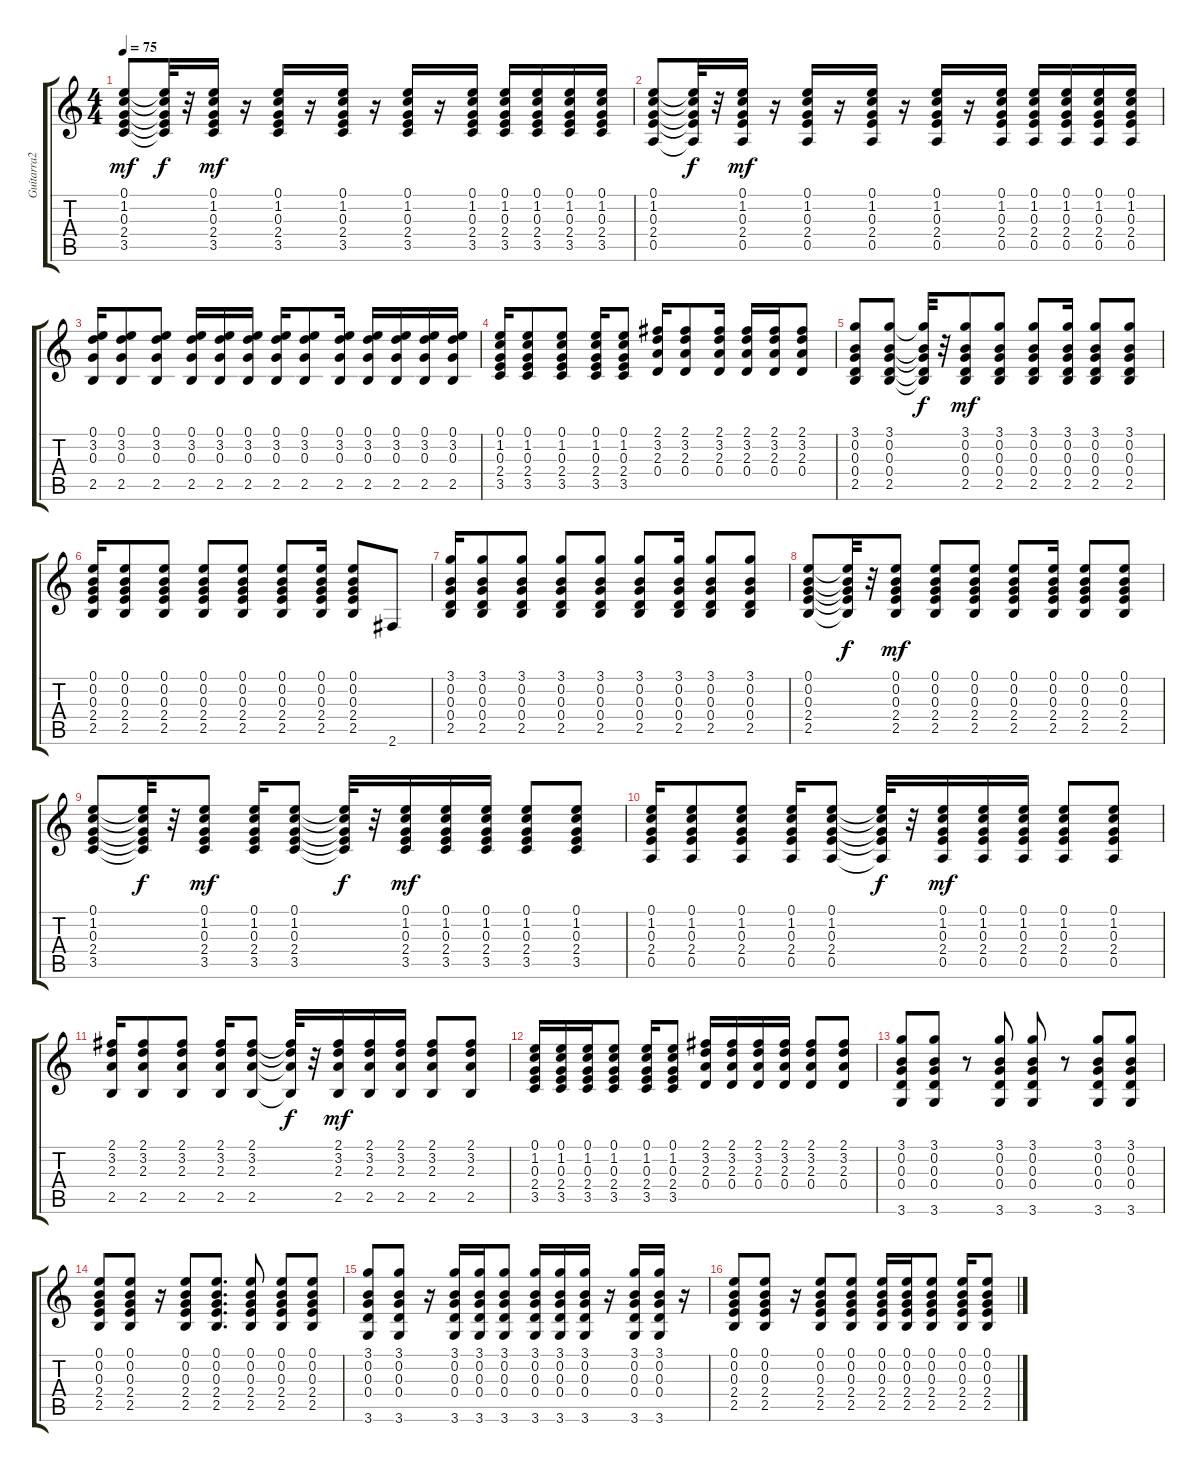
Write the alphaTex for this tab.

\track ("Guitarra2" "Guitarra2") {instrument acousticguitarnylon}
\staff {score tabs}
\tuning (E4 B3 G3 D3 A2 E2) {hide}
\ts (4 4)
\tempo 75
\clef g2
\ks c
(0.1 1.2 0.3 2.4 3.5).8{dy mf} (0.1{t} 1.2{t} 0.3{t} 2.4{t} 3.5{t}).32{dy f} r.32 (0.1 1.2 0.3 2.4 3.5).16{dy mf} r.16 (0.1 1.2 0.3 2.4 3.5).16 r.16 (0.1 1.2 0.3 2.4 3.5).16 r.16 (0.1 1.2 0.3 2.4 3.5).16 r.16 (0.1 1.2 0.3 2.4 3.5).16 (0.1 1.2 0.3 2.4 3.5).16 (0.1 1.2 0.3 2.4 3.5).16 (0.1 1.2 0.3 2.4 3.5).16 (0.1 1.2 0.3 2.4 3.5).16 |
(0.1 1.2 0.3 2.4 0.5).8 (0.1{t} 1.2{t} 0.3{t} 2.4{t} 0.5{t}).32{dy f} r.32 (0.1 1.2 0.3 2.4 0.5).16{dy mf} r.16 (0.1 1.2 0.3 2.4 0.5).16 r.16 (0.1 1.2 0.3 2.4 0.5).16 r.16 (0.1 1.2 0.3 2.4 0.5).16 r.16 (0.1 1.2 0.3 2.4 0.5).16 (0.1 1.2 0.3 2.4 0.5).16 (0.1 1.2 0.3 2.4 0.5).16 (0.1 1.2 0.3 2.4 0.5).16 (0.1 1.2 0.3 2.4 0.5).16 |
(0.1 3.2 0.3 2.5).16 (0.1 3.2 0.3 2.5).8 (0.1 3.2 0.3 2.5).8 (0.1 3.2 0.3 2.5).16 (0.1 3.2 0.3 2.5).16 (0.1 3.2 0.3 2.5).16 (0.1 3.2 0.3 2.5).16 (0.1 3.2 0.3 2.5).8 (0.1 3.2 0.3 2.5).16 (0.1 3.2 0.3 2.5).16 (0.1 3.2 0.3 2.5).16 (0.1 3.2 0.3 2.5).16 (0.1 3.2 0.3 2.5).16 |
(0.1 1.2 0.3 2.4 3.5).16 (0.1 1.2 0.3 2.4 3.5).8 (0.1 1.2 0.3 2.4 3.5).8 (0.1 1.2 0.3 2.4 3.5).16 (0.1 1.2 0.3 2.4 3.5).8 (2.1 3.2 2.3 0.4).16 (2.1 3.2 2.3 0.4).8 (2.1 3.2 2.3 0.4).16 (2.1 3.2 2.3 0.4).16 (2.1 3.2 2.3 0.4).16 (2.1 3.2 2.3 0.4).8 |
(3.1 0.2 0.3 0.4 2.5).8 (3.1 0.2 0.3 0.4 2.5).8 (3.1{t} 0.2{t} 0.3{t} 0.4{t} 2.5{t}).32{dy f} r.32 (3.1 0.2 0.3 0.4 2.5).8{dy mf} (3.1 0.2 0.3 0.4 2.5).8 (3.1 0.2 0.3 0.4 2.5).8 (3.1 0.2 0.3 0.4 2.5).16 (3.1 0.2 0.3 0.4 2.5).8 (3.1 0.2 0.3 0.4 2.5).8 |
(0.1 0.2 0.3 2.4 2.5).16 (0.1 0.2 0.3 2.4 2.5).8 (0.1 0.2 0.3 2.4 2.5).8 (0.1 0.2 0.3 2.4 2.5).8 (0.1 0.2 0.3 2.4 2.5).8 (0.1 0.2 0.3 2.4 2.5).8 (0.1 0.2 0.3 2.4 2.5).16 (0.1 0.2 0.3 2.4 2.5).8 2.6.8 |
(3.1 0.2 0.3 0.4 2.5).16 (3.1 0.2 0.3 0.4 2.5).8 (3.1 0.2 0.3 0.4 2.5).8 (3.1 0.2 0.3 0.4 2.5).8 (3.1 0.2 0.3 0.4 2.5).8 (3.1 0.2 0.3 0.4 2.5).8 (3.1 0.2 0.3 0.4 2.5).16 (3.1 0.2 0.3 0.4 2.5).8 (3.1 0.2 0.3 0.4 2.5).8 |
(0.1 0.2 0.3 2.4 2.5).8 (0.1{t} 0.2{t} 0.3{t} 2.4{t} 2.5{t}).32{dy f} r.32 (0.1 0.2 0.3 2.4 2.5).8{dy mf} (0.1 0.2 0.3 2.4 2.5).8 (0.1 0.2 0.3 2.4 2.5).8 (0.1 0.2 0.3 2.4 2.5).8 (0.1 0.2 0.3 2.4 2.5).16 (0.1 0.2 0.3 2.4 2.5).8 (0.1 0.2 0.3 2.4 2.5).8 |
(0.1 1.2 0.3 2.4 3.5).8 (0.1{t} 1.2{t} 0.3{t} 2.4{t} 3.5{t}).32{dy f} r.32 (0.1 1.2 0.3 2.4 3.5).8{dy mf} (0.1 1.2 0.3 2.4 3.5).16 (0.1 1.2 0.3 2.4 3.5).8 (0.1{t} 1.2{t} 0.3{t} 2.4{t} 3.5{t}).32{dy f} r.32 (0.1 1.2 0.3 2.4 3.5).16{dy mf} (0.1 1.2 0.3 2.4 3.5).16 (0.1 1.2 0.3 2.4 3.5).16 (0.1 1.2 0.3 2.4 3.5).8 (0.1 1.2 0.3 2.4 3.5).8 |
(0.1 1.2 0.3 2.4 0.5).16 (0.1 1.2 0.3 2.4 0.5).8 (0.1 1.2 0.3 2.4 0.5).8 (0.1 1.2 0.3 2.4 0.5).16 (0.1 1.2 0.3 2.4 0.5).8 (0.1{t} 1.2{t} 0.3{t} 2.4{t} 0.5{t}).32{dy f} r.32 (0.1 1.2 0.3 2.4 0.5).16{dy mf} (0.1 1.2 0.3 2.4 0.5).16 (0.1 1.2 0.3 2.4 0.5).16 (0.1 1.2 0.3 2.4 0.5).8 (0.1 1.2 0.3 2.4 0.5).8 |
(2.1 3.2 2.3 2.5).16 (2.1 3.2 2.3 2.5).8 (2.1 3.2 2.3 2.5).8 (2.1 3.2 2.3 2.5).16 (2.1 3.2 2.3 2.5).8 (2.1{t} 3.2{t} 2.3{t} 2.5{t}).32{dy f} r.32 (2.1 3.2 2.3 2.5).16{dy mf} (2.1 3.2 2.3 2.5).16 (2.1 3.2 2.3 2.5).16 (2.1 3.2 2.3 2.5).8 (2.1 3.2 2.3 2.5).8 |
(0.1 1.2 0.3 2.4 3.5).16 (0.1 1.2 0.3 2.4 3.5).16 (0.1 1.2 0.3 2.4 3.5).16 (0.1 1.2 0.3 2.4 3.5).8 (0.1 1.2 0.3 2.4 3.5).16 (0.1 1.2 0.3 2.4 3.5).8 (2.1 3.2 2.3 0.4).16 (2.1 3.2 2.3 0.4).16 (2.1 3.2 2.3 0.4).16 (2.1 3.2 2.3 0.4).16 (2.1 3.2 2.3 0.4).8 (2.1 3.2 2.3 0.4).8 |
(3.1 0.2 0.3 0.4 3.6).8 (3.1 0.2 0.3 0.4 3.6).8 r.8 (3.1 0.2 0.3 0.4 3.6).8 (3.1 0.2 0.3 0.4 3.6).8 r.8 (3.1 0.2 0.3 0.4 3.6).8 (3.1 0.2 0.3 0.4 3.6).8 |
(0.1 0.2 0.3 2.4 2.5).8 (0.1 0.2 0.3 2.4 2.5).8 r.16 (0.1 0.2 0.3 2.4 2.5).8 (0.1 0.2 0.3 2.4 2.5).8{d} (0.1 0.2 0.3 2.4 2.5).8 (0.1 0.2 0.3 2.4 2.5).8 (0.1 0.2 0.3 2.4 2.5).8 |
(3.1 0.2 0.3 0.4 3.6).8 (3.1 0.2 0.3 0.4 3.6).8 r.16 (3.1 0.2 0.3 0.4 3.6).16 (3.1 0.2 0.3 0.4 3.6).16 (3.1 0.2 0.3 0.4 3.6).8 (3.1 0.2 0.3 0.4 3.6).16 (3.1 0.2 0.3 0.4 3.6).16 (3.1 0.2 0.3 0.4 3.6).16 r.16 (3.1 0.2 0.3 0.4 3.6).16 (3.1 0.2 0.3 0.4 3.6).16 r.16 |
(0.1 0.2 0.3 2.4 2.5).8 (0.1 0.2 0.3 2.4 2.5).8 r.16 (0.1 0.2 0.3 2.4 2.5).8 (0.1 0.2 0.3 2.4 2.5).8 (0.1 0.2 0.3 2.4 2.5).16 (0.1 0.2 0.3 2.4 2.5).16 (0.1 0.2 0.3 2.4 2.5).8 (0.1 0.2 0.3 2.4 2.5).16 (0.1 0.2 0.3 2.4 2.5).8
